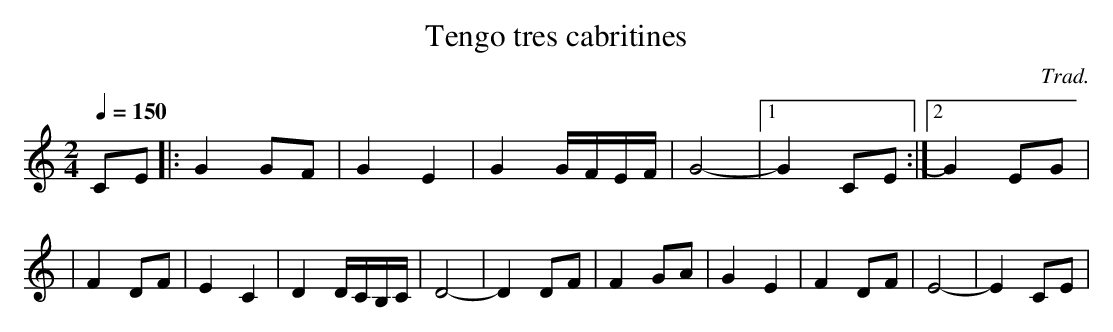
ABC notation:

X:1
T:Tengo tres cabritines
C:Trad.
M:2/4
L:1/8
Q:1/4=150
K:C
CE|: G2 GF|G2 E2|G2 G/F/E/F/|G4-|1 G2 CE :|2 G2 EG|
|F2 DF|E2 C2|D2 D/C/B,/C/|D4-|D2 DF|F2 GA|G2 E2|F2 DF|E4-|E2 CE|
